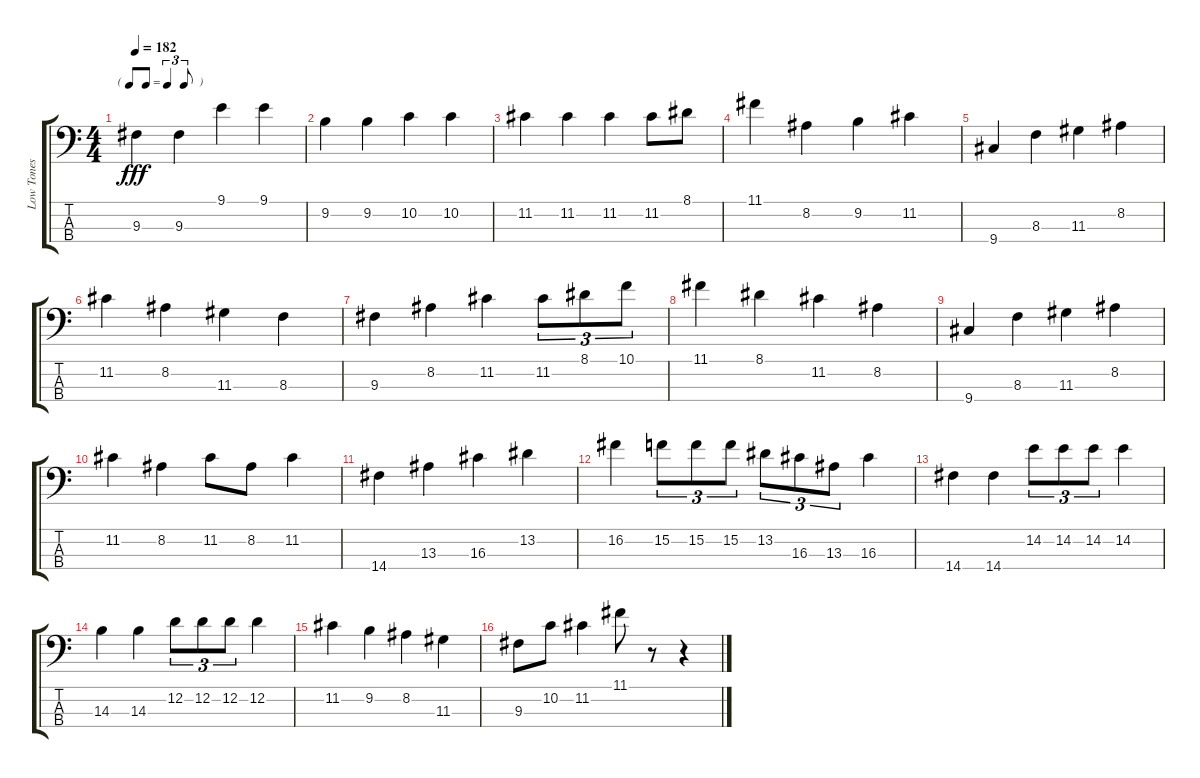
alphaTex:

\track ("Low Tones" "Low Tones") {instrument acousticbass}
\staff {score tabs}
\tuning (G2 D2 A1 E1) {hide}
\ts (4 4)
\tf triplet8th
\tempo 182
\clef f4
\ks c
9.3.4{dy fff} 9.3.4 9.1.4 9.1.4 |
9.2.4 9.2.4 10.2.4 10.2.4 |
11.2.4 11.2.4 11.2.4 11.2.8 8.1.8 |
11.1.4 8.2.4 9.2.4 11.2.4 |
9.4.4 8.3.4 11.3.4 8.2.4 |
11.2.4 8.2.4 11.3.4 8.3.4 |
9.3.4 8.2.4 11.2.4 11.2.8{tu (3 2)} 8.1.8{tu (3 2)} 10.1.8{tu (3 2)} |
11.1.4 8.1.4 11.2.4 8.2.4 |
9.4.4 8.3.4 11.3.4 8.2.4 |
11.2.4 8.2.4 11.2.8 8.2.8 11.2.4 |
14.4.4 13.3.4 16.3.4 13.2.4 |
16.2.4 15.2.8{tu (3 2)} 15.2.8{tu (3 2)} 15.2.8{tu (3 2)} 13.2.8{tu (3 2)} 16.3.8{tu (3 2)} 13.3.8{tu (3 2)} 16.3.4 |
14.4.4 14.4.4 14.2.8{tu (3 2)} 14.2.8{tu (3 2)} 14.2.8{tu (3 2)} 14.2.4 |
14.3.4 14.3.4 12.2.8{tu (3 2)} 12.2.8{tu (3 2)} 12.2.8{tu (3 2)} 12.2.4 |
11.2.4 9.2.4 8.2.4 11.3.4 |
9.3.8 10.2.8 11.2.4 11.1.8 r.8 r.4
